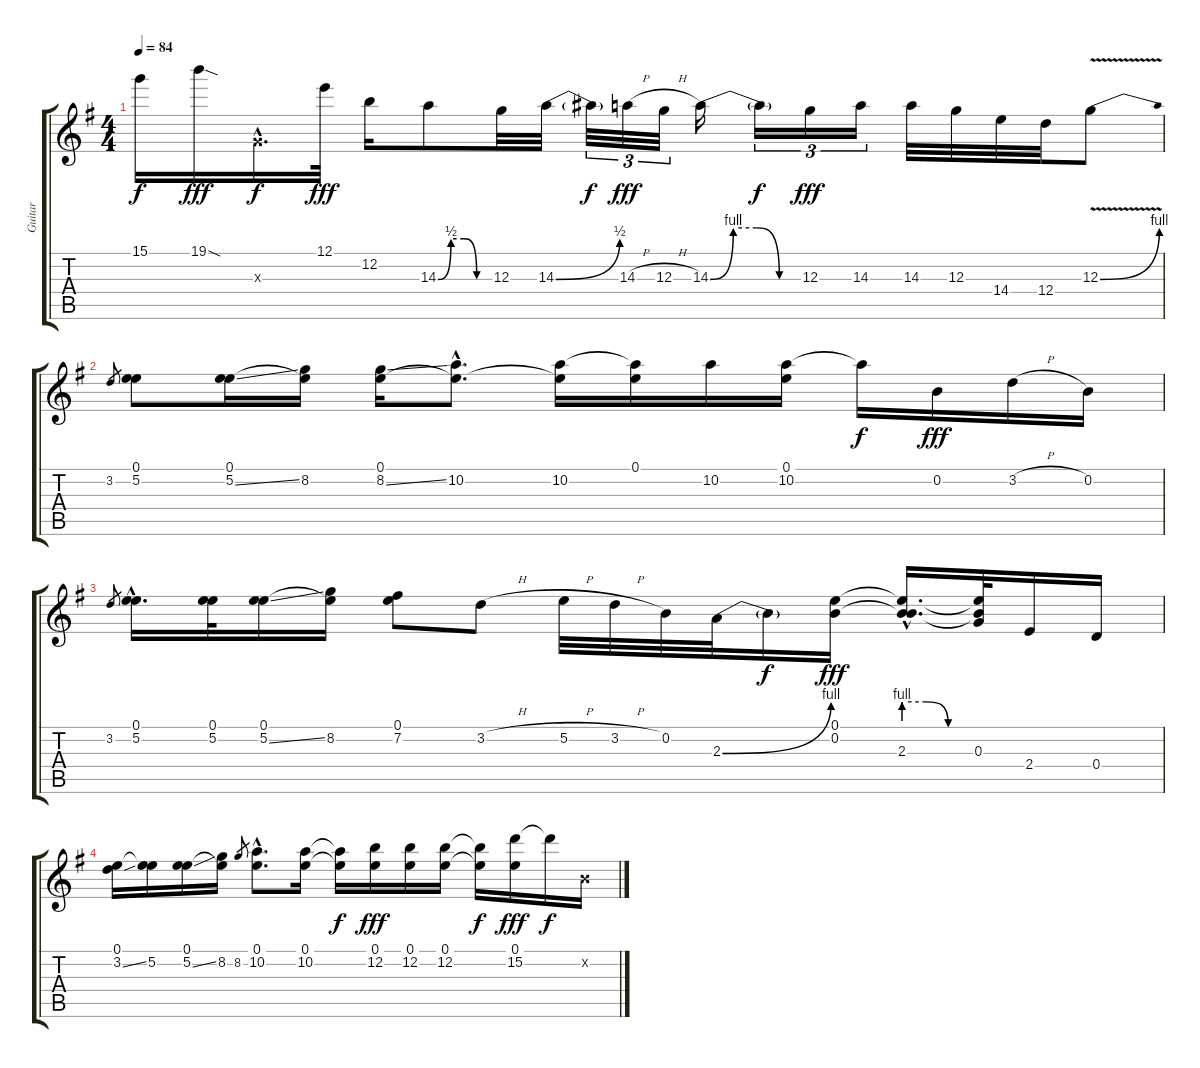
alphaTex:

\track ("Guitar" "Guitar") {instrument electricguitarclean}
\staff {score tabs}
\tuning (E4 B3 G3 D3 A2 E2) {hide}
\ts (4 4)
\tempo 84
\clef g2
\ks g
15.1{t}.16{dy f} 19.1{sod}.16{dy fff} 0.3{hac x}.16{d dy f} 12.1.32{dy fff} 12.2.16 14.3{be (custom 0 0 15 2 30 2 45 0 60 0)}.8 12.3.32 14.3{be (bend 0 0 60 2)}.32 14.3{t}.32{tu (3 2) dy f} 14.3{h}.32{tu (3 2) dy fff} 12.3{h}.32{tu (3 2)} 14.3{be (custom 0 0 15 4 30 4 45 0 60 0)}.16 14.3{t}.16{tu (3 2) dy f} 12.3.16{tu (3 2) dy fff} 14.3.16{tu (3 2)} 14.3.32 12.3.32 14.4.32 12.4.32 12.3{be (bend 0 0 60 4) v}.8 |
3.2.8{gr} (0.1 5.2).8 (0.1 5.2{ss}).16 (0.1{t} 8.2).16 (0.1 8.2{ss}).16 (0.1{hac t} 10.2{hac}).8{d} (0.1{t} 10.2).16 (0.1 10.2{t}).16 10.2.16 (0.1 10.2).16 10.2{t}.16{dy f} 0.2.16{dy fff} 3.2{h}.16 0.2.16 |
3.2.8{gr} (0.1{hac} 5.2{hac}).16{d} (0.1 5.2).32 (0.1 5.2{ss}).16 (0.1{t} 8.2).16 (0.1 7.2).8 3.2{h}.8 5.2{h}.32 3.2{h}.32 0.2.32 2.3{be (bend 0 0 60 4)}.32 2.3{t}.16{dy f} (0.1 0.2).16{dy fff} (0.1{hac t} 0.2{hac t} 2.3{be (custom 0 4 20 4 40 0 60 0) hac}).16{d} (0.1{t} 0.2{t} 0.3).32 2.4.16 0.4.16 |
(0.1 3.2{ss}).16 (0.1{t} 5.2).16 (0.1 5.2{ss}).16 (0.1{t} 8.2).16 8.2.8{gr} (0.1{hac} 10.2{hac}).8{d} (0.1 10.2).16 (0.1{t} 10.2{t}).16{dy f} (0.1 12.2).16{dy fff} (0.1 12.2).16 (0.1 12.2).16 (0.1{t} 12.2{t}).16{dy f} (0.1 15.2).16{dy fff} 15.2{t}.16{dy f} 0.2{x}.16
